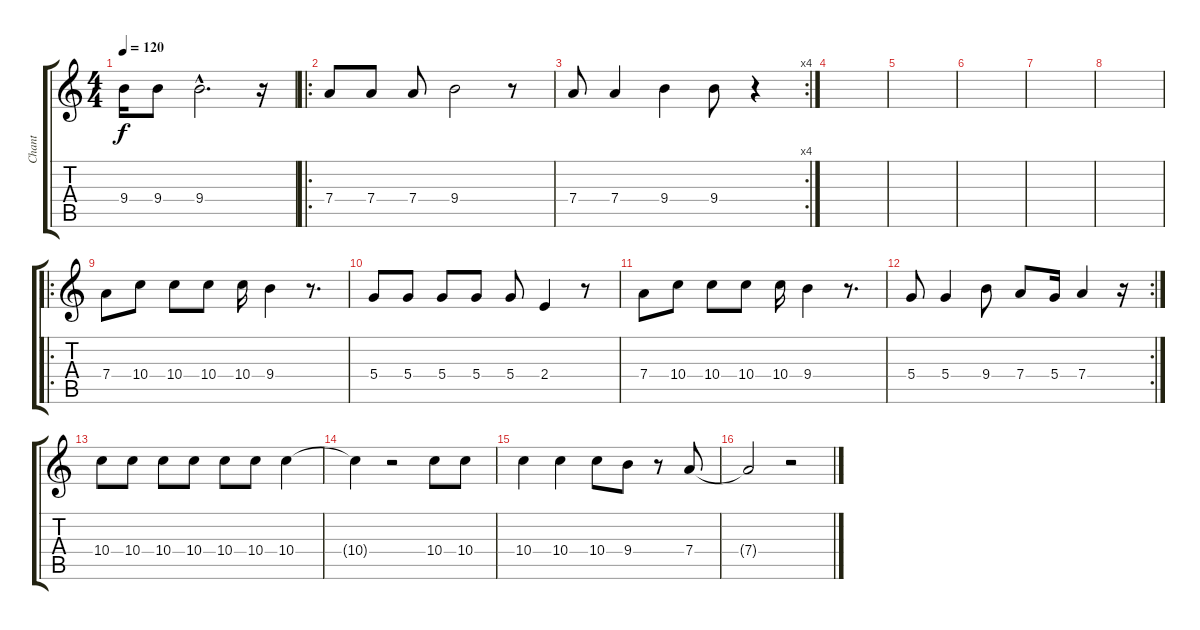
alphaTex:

\track ("Chant" "Chant") {instrument acousticguitarnylon}
\staff {score tabs}
\tuning (E4 B3 G3 D3 A2 E2) {hide}
\ts (4 4)
\tempo 120
\clef g2
\ks c
9.4.16{dy f} 9.4.8 9.4{hac}.2{d} r.16 |
\ro
7.4.8 7.4.8 7.4.8 9.4.2 r.8 |
\rc 4
7.4.8 7.4.4 9.4.4 9.4.8 r.4 |
|
|
|
|
|
\ro
7.4.8 10.4.8 10.4.8 10.4.8 10.4.16 9.4.4 r.8{d} |
5.4.8 5.4.8 5.4.8 5.4.8 5.4.8 2.4.4 r.8 |
7.4.8 10.4.8 10.4.8 10.4.8 10.4.16 9.4.4 r.8{d} |
\rc 2
5.4.8 5.4.4 9.4.8 7.4.8 5.4.16 7.4.4 r.16 |
10.4.8 10.4.8 10.4.8 10.4.8 10.4.8 10.4.8 10.4.4 |
10.4{t}.4 r.2 10.4.8 10.4.8 |
10.4.4 10.4.4 10.4.8 9.4.8 r.8 7.4.8 |
7.4{t}.2 r.2
